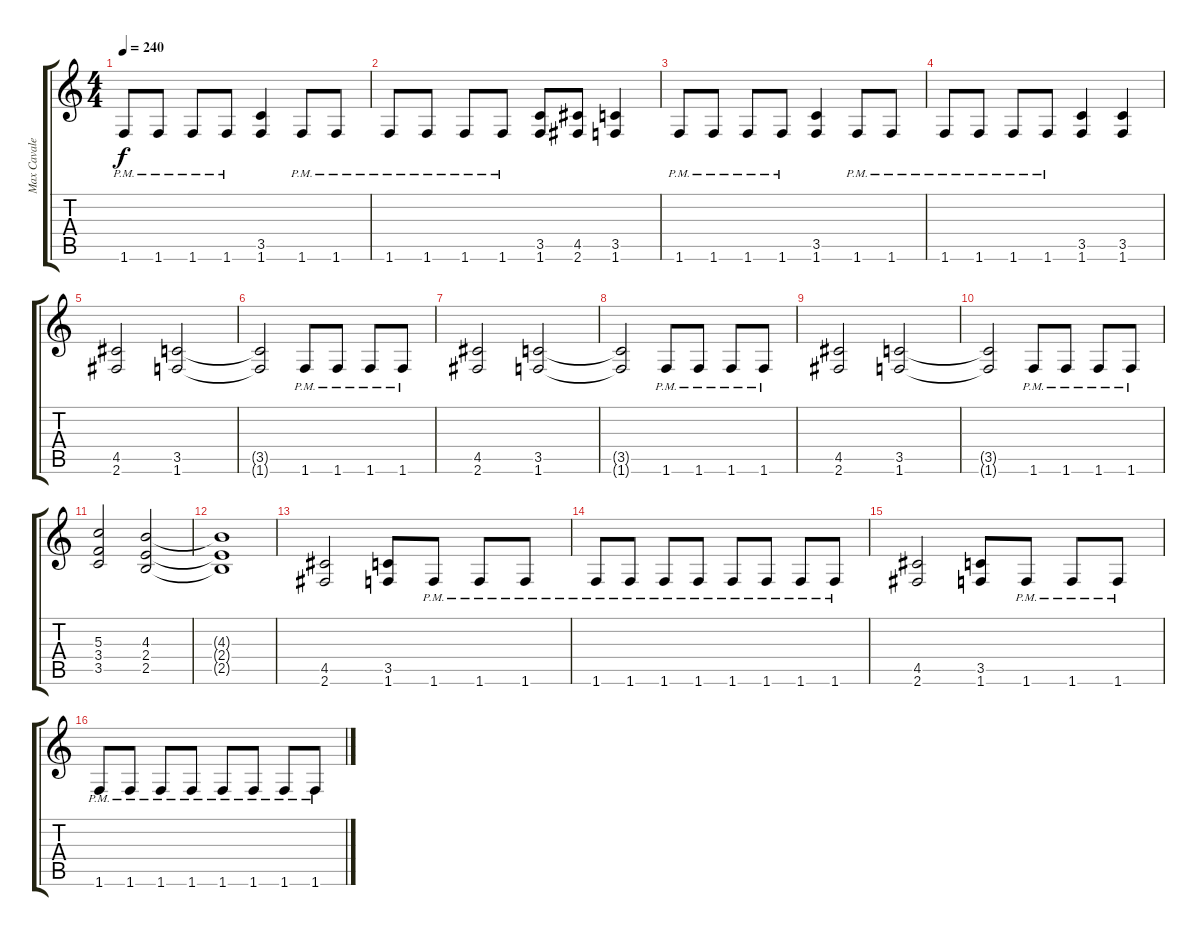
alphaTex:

\track ("Max Cavalera" "Max Cavale") {instrument distortionguitar}
\staff {score tabs}
\tuning (E4 B3 G3 D3 A2 E2) {hide}
\ts (4 4)
\tempo 240
\clef g2
\ks c
1.6{pm}.8{dy f} 1.6{pm}.8 1.6{pm}.8 1.6{pm}.8 (3.5 1.6).4 1.6{pm}.8 1.6{pm}.8 |
1.6{pm}.8 1.6{pm}.8 1.6{pm}.8 1.6{pm}.8 (3.5 1.6).8 (4.5 2.6).8 (3.5 1.6).4 |
1.6{pm}.8 1.6{pm}.8 1.6{pm}.8 1.6{pm}.8 (3.5 1.6).4 1.6{pm}.8 1.6{pm}.8 |
1.6{pm}.8 1.6{pm}.8 1.6{pm}.8 1.6{pm}.8 (3.5 1.6).4 (3.5 1.6).4 |
\section ("" "")
(4.5 2.6).2 (3.5 1.6).2 |
(3.5{t} 1.6{t}).2 1.6{pm}.8 1.6{pm}.8 1.6{pm}.8 1.6{pm}.8 |
(4.5 2.6).2 (3.5 1.6).2 |
(3.5{t} 1.6{t}).2 1.6{pm}.8 1.6{pm}.8 1.6{pm}.8 1.6{pm}.8 |
(4.5 2.6).2 (3.5 1.6).2 |
(3.5{t} 1.6{t}).2 1.6{pm}.8 1.6{pm}.8 1.6{pm}.8 1.6{pm}.8 |
(5.3 3.4 3.5).2 (4.3 2.4 2.5).2 |
(4.3{t} 2.4{t} 2.5{t}).1 |
(4.5 2.6).2 (3.5 1.6).8 1.6{pm}.8 1.6{pm}.8 1.6{pm}.8 |
1.6{pm}.8 1.6{pm}.8 1.6{pm}.8 1.6{pm}.8 1.6{pm}.8 1.6{pm}.8 1.6{pm}.8 1.6{pm}.8 |
(4.5 2.6).2 (3.5 1.6).8 1.6{pm}.8 1.6{pm}.8 1.6{pm}.8 |
1.6{pm}.8 1.6{pm}.8 1.6{pm}.8 1.6{pm}.8 1.6{pm}.8 1.6{pm}.8 1.6{pm}.8 1.6{pm}.8
